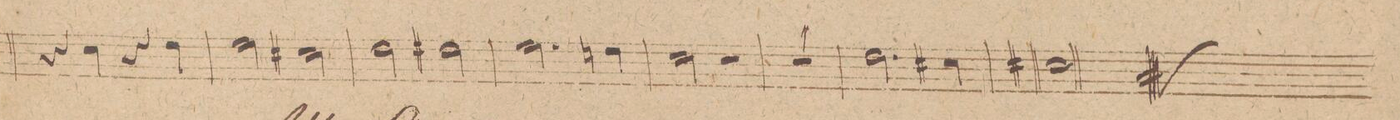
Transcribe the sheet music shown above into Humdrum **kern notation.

**kern	**dynam
*I"Corno 1mo in C.	*
*clefG2	*
*k[]	*
*met(c|)	*
*M2/2	*
4r	.
4cc\	.
4r	.
4dd\	.
=137	=137
2ee\	.
2cc#X\	.
=138	=138
2dd\	.
2dd#X\	.
=139	=139
2.ee\	.
4ddn\	.
=140	=140
2cc\	.
2r	.
=141	=141
1r	.
=142	=142
2.dd\	.
4cc#X\	.
=143	=143
0cc#X	.
==	==
*-	*-
